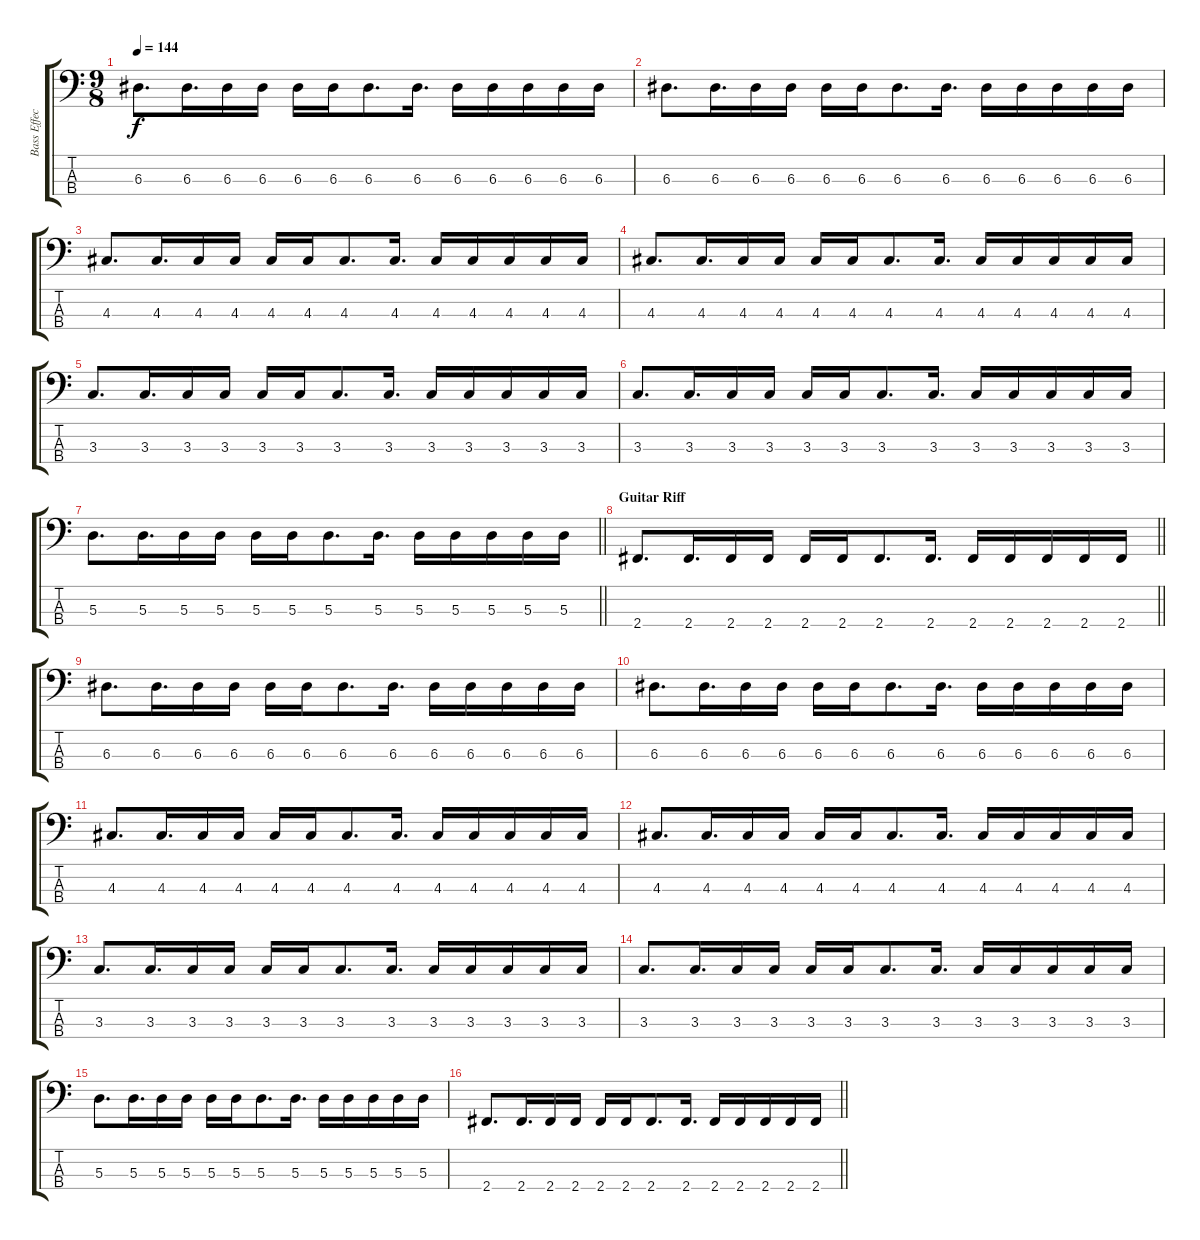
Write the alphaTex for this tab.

\track ("Bass Effect (RSE)" "Bass Effec") {instrument overdrivenguitar}
\staff {score tabs}
\tuning (G2 D2 A1 E1) {hide}
\ts (9 8)
\tempo 144
\clef f4
\ks c
6.3.8{d dy f} 6.3.16{d} 6.3.16 6.3.16 6.3.16 6.3.16 6.3.8{d} 6.3.16{d} 6.3.16 6.3.16 6.3.16 6.3.16 6.3.16 |
6.3.8{d} 6.3.16{d} 6.3.16 6.3.16 6.3.16 6.3.16 6.3.8{d} 6.3.16{d} 6.3.16 6.3.16 6.3.16 6.3.16 6.3.16 |
4.3.8{d} 4.3.16{d} 4.3.16 4.3.16 4.3.16 4.3.16 4.3.8{d} 4.3.16{d} 4.3.16 4.3.16 4.3.16 4.3.16 4.3.16 |
4.3.8{d} 4.3.16{d} 4.3.16 4.3.16 4.3.16 4.3.16 4.3.8{d} 4.3.16{d} 4.3.16 4.3.16 4.3.16 4.3.16 4.3.16 |
3.3.8{d} 3.3.16{d} 3.3.16 3.3.16 3.3.16 3.3.16 3.3.8{d} 3.3.16{d} 3.3.16 3.3.16 3.3.16 3.3.16 3.3.16 |
3.3.8{d} 3.3.16{d} 3.3.16 3.3.16 3.3.16 3.3.16 3.3.8{d} 3.3.16{d} 3.3.16 3.3.16 3.3.16 3.3.16 3.3.16 |
\barLineRight lightlight
5.3.8{d} 5.3.16{d} 5.3.16 5.3.16 5.3.16 5.3.16 5.3.8{d} 5.3.16{d} 5.3.16 5.3.16 5.3.16 5.3.16 5.3.16 |
\section ("" "Guitar Riff")
\barLineRight lightlight
2.4.8{d} 2.4.16{d} 2.4.16 2.4.16 2.4.16 2.4.16 2.4.8{d} 2.4.16{d} 2.4.16 2.4.16 2.4.16 2.4.16 2.4.16 |
6.3.8{d} 6.3.16{d} 6.3.16 6.3.16 6.3.16 6.3.16 6.3.8{d} 6.3.16{d} 6.3.16 6.3.16 6.3.16 6.3.16 6.3.16 |
6.3.8{d} 6.3.16{d} 6.3.16 6.3.16 6.3.16 6.3.16 6.3.8{d} 6.3.16{d} 6.3.16 6.3.16 6.3.16 6.3.16 6.3.16 |
4.3.8{d} 4.3.16{d} 4.3.16 4.3.16 4.3.16 4.3.16 4.3.8{d} 4.3.16{d} 4.3.16 4.3.16 4.3.16 4.3.16 4.3.16 |
4.3.8{d} 4.3.16{d} 4.3.16 4.3.16 4.3.16 4.3.16 4.3.8{d} 4.3.16{d} 4.3.16 4.3.16 4.3.16 4.3.16 4.3.16 |
3.3.8{d} 3.3.16{d} 3.3.16 3.3.16 3.3.16 3.3.16 3.3.8{d} 3.3.16{d} 3.3.16 3.3.16 3.3.16 3.3.16 3.3.16 |
3.3.8{d} 3.3.16{d} 3.3.16 3.3.16 3.3.16 3.3.16 3.3.8{d} 3.3.16{d} 3.3.16 3.3.16 3.3.16 3.3.16 3.3.16 |
5.3.8{d} 5.3.16{d} 5.3.16 5.3.16 5.3.16 5.3.16 5.3.8{d} 5.3.16{d} 5.3.16 5.3.16 5.3.16 5.3.16 5.3.16 |
\barLineRight lightlight
2.4.8{d} 2.4.16{d} 2.4.16 2.4.16 2.4.16 2.4.16 2.4.8{d} 2.4.16{d} 2.4.16 2.4.16 2.4.16 2.4.16 2.4.16
